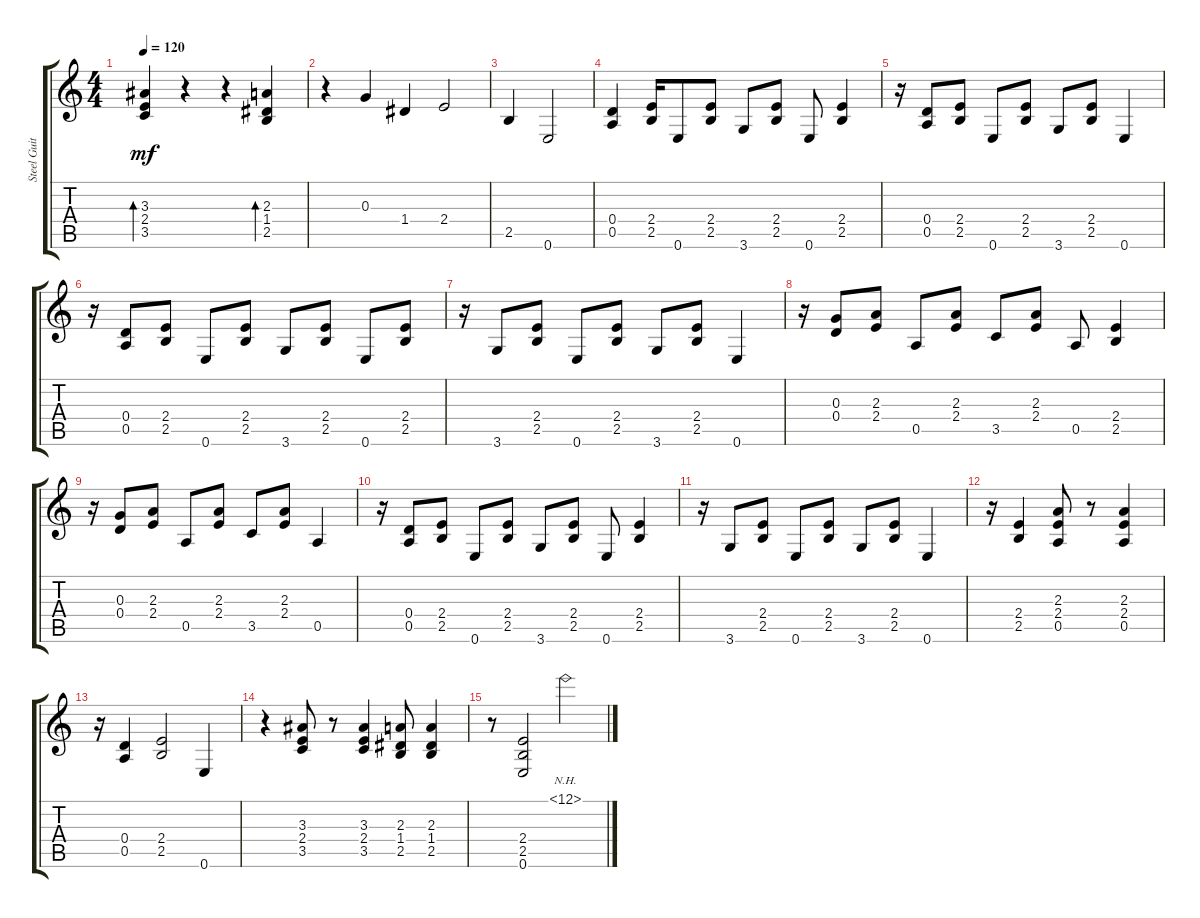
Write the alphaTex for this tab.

\track ("Steel Guitar" "Steel Guit") {instrument acousticguitarsteel}
\staff {score tabs}
\tuning (E4 B3 G3 D3 A2 E2) {hide}
\ts (4 4)
\tempo 120
\clef g2
\ks c
(3.3 2.4 3.5).4{bd 480 dy mf instrument acousticguitarsteel} r.4 r.4 (2.3 1.4 2.5).4{bd 480} |
r.4 0.3.4 1.4.4 2.4.2 |
2.5.4 0.6.2 |
(0.4 0.5).4 (2.4 2.5).16 0.6.8 (2.4 2.5).8 3.6.8 (2.4 2.5).8 0.6.8 (2.4 2.5).4 |
r.16 (0.4 0.5).8 (2.4 2.5).8 0.6.8 (2.4 2.5).8 3.6.8 (2.4 2.5).8 0.6.4 |
r.16 (0.4 0.5).8 (2.4 2.5).8 0.6.8 (2.4 2.5).8 3.6.8 (2.4 2.5).8 0.6.8 (2.4 2.5).8 |
r.16 3.6.8 (2.4 2.5).8 0.6.8 (2.4 2.5).8 3.6.8 (2.4 2.5).8 0.6.4 |
r.16 (0.3 0.4).8 (2.3 2.4).8 0.5.8 (2.3 2.4).8 3.5.8 (2.3 2.4).8 0.5.8 (2.4 2.5).4 |
r.16 (0.3 0.4).8 (2.3 2.4).8 0.5.8 (2.3 2.4).8 3.5.8 (2.3 2.4).8 0.5.4 |
r.16 (0.4 0.5).8 (2.4 2.5).8 0.6.8 (2.4 2.5).8 3.6.8 (2.4 2.5).8 0.6.8 (2.4 2.5).4 |
r.16 3.6.8 (2.4 2.5).8 0.6.8 (2.4 2.5).8 3.6.8 (2.4 2.5).8 0.6.4 |
r.16 (2.4 2.5).4 (2.3 2.4 0.5).8 r.8 (2.3 2.4 0.5).4 |
r.16 (0.4 0.5).4 (2.4 2.5).2 0.6.4 |
r.4 (3.3 2.4 3.5).8 r.8 (3.3 2.4 3.5).4 (2.3 1.4 2.5).8 (2.3 1.4 2.5).4 |
r.8 (2.4 2.5 0.6).2 12.1{nh}.2
